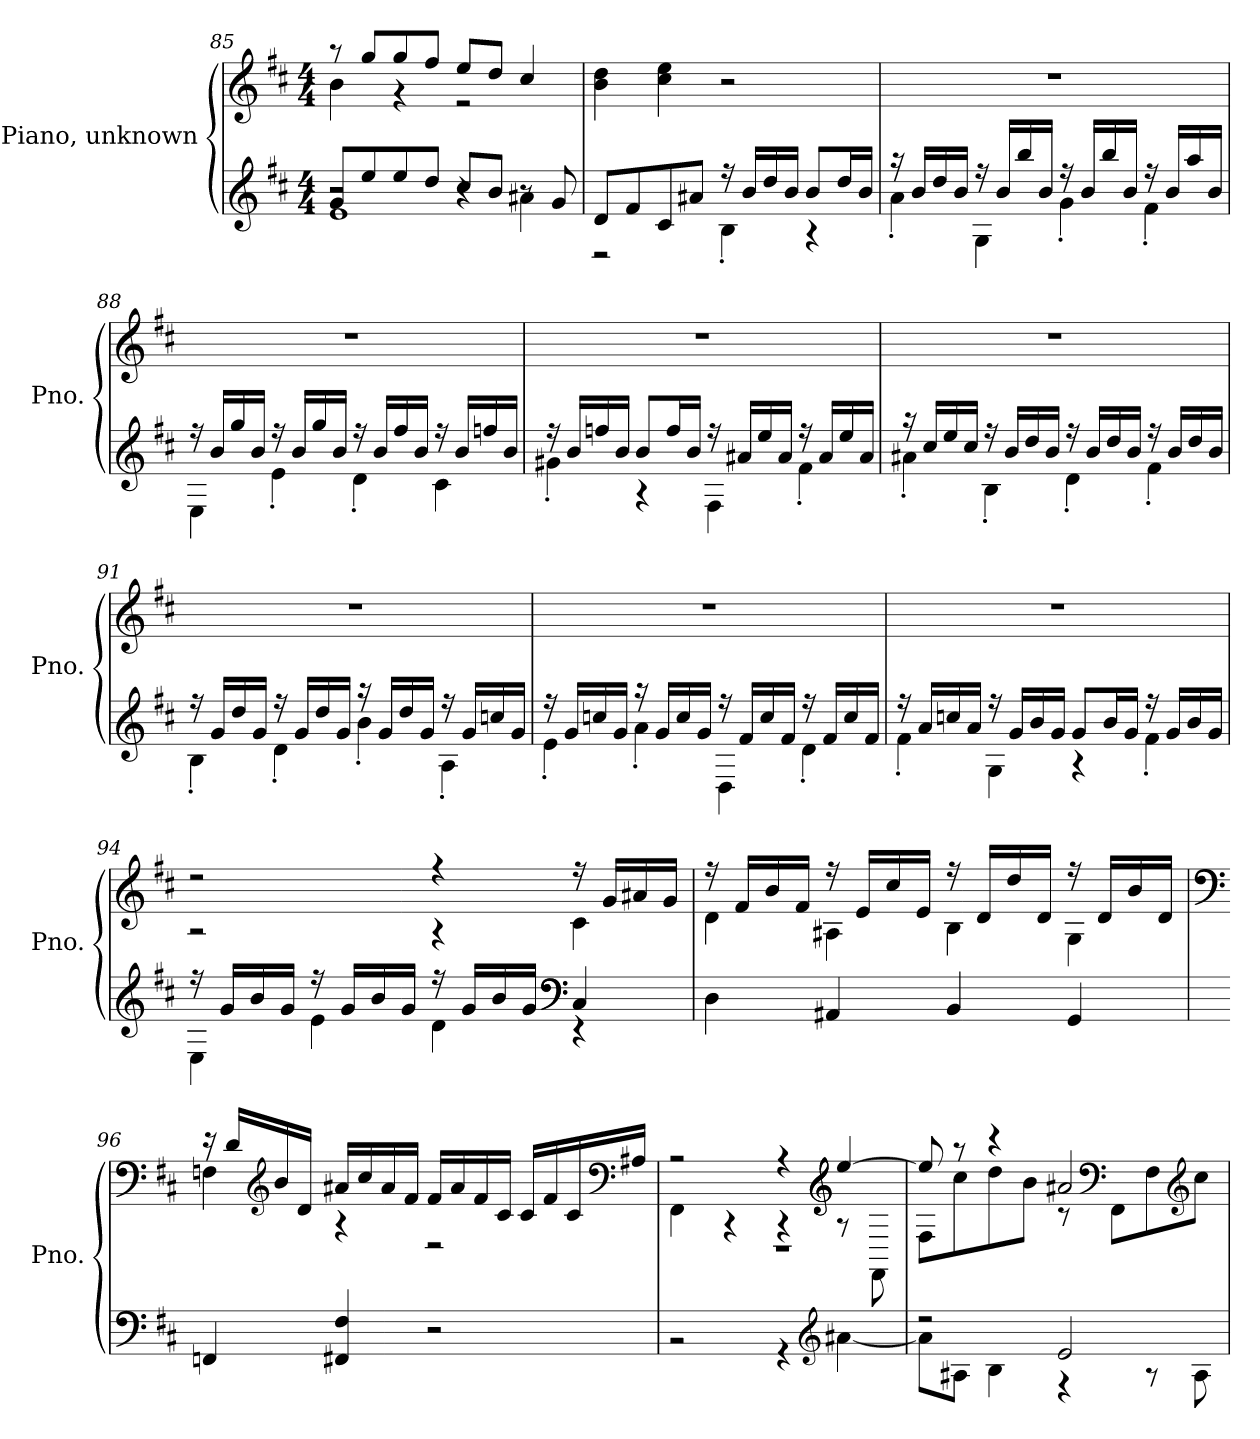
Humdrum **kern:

**kern	**kern
*part1	*part1
*staff2	*staff1
*I"Piano, unknown	*
*I'Pno.	*
*clefG2	*clefG2
*k[f#c#]	*k[f#c#]
*M4/4	*M4/4
=85	=85
*^	*^
*	*^	*	*
8g/L	2r	1e	8r	4b\
8ee/	.	.	8gg/L	.
8ee/	.	.	8gg/	4r
8dd/J	.	.	8ff#/J	.
8cc#/L	4r	.	8ee/L	2r
8b/J	.	.	8dd/J	.
8r	4a#X\	.	4cc#/	.
8g/	.	.	.	.
*	*v	*v	*	*
*	*	*v	*v
=86	=86	=86
8d/L	2r	4b\ 4dd\
8f#/	.	.
8c#/	.	4cc#\ 4ee\
8a#X/J	.	.
16r	4B'\	2r
16b/LL	.	.
16dd/	.	.
16b/JJ	.	.
8b/L	4r	.
16dd/L	.	.
16b/JJ	.	.
!!LO:LB:g=z
=87	=87	=87
16r	4a'\	1r
16b/LL	.	.
16dd/	.	.
16b/JJ	.	.
16r	4G\	.
16b/LL	.	.
16bb/	.	.
16b/JJ	.	.
16r	4g'\	.
16b/LL	.	.
16bb/	.	.
16b/JJ	.	.
16r	4f#'\	.
16b/LL	.	.
16aa/	.	.
16b/JJ	.	.
=88	=88	=88
16r	4E\	1r
16b/LL	.	.
16gg/	.	.
16b/JJ	.	.
16r	4e'\	.
16b/LL	.	.
16gg/	.	.
16b/JJ	.	.
16r	4d'\	.
16b/LL	.	.
16ff#/	.	.
16b/JJ	.	.
16r	4c#\	.
16b/LL	.	.
16ffn/	.	.
16b/JJ	.	.
!!LO:PB:g=z
=89	=89	=89
16r	4g#X'\	1r
16b/LL	.	.
16ffn/	.	.
16b/JJ	.	.
8b/L	4r	.
16ff/L	.	.
16b/JJ	.	.
16r	4F#\	.
16a#X/LL	.	.
16ee/	.	.
16a#/JJ	.	.
16r	4f#'\	.
16a#/LL	.	.
16ee/	.	.
16a#/JJ	.	.
=90	=90	=90
16r	4a#X'\	1r
16cc#/LL	.	.
16ee/	.	.
16cc#/JJ	.	.
16r	4B'\	.
16b/LL	.	.
16dd/	.	.
16b/JJ	.	.
16r	4d'\	.
16b/LL	.	.
16dd/	.	.
16b/JJ	.	.
16r	4f#'\	.
16b/LL	.	.
16dd/	.	.
16b/JJ	.	.
!!LO:LB:g=z
=91	=91	=91
16r	4B'\	1r
16g/LL	.	.
16dd/	.	.
16g/JJ	.	.
16r	4d'\	.
16g/LL	.	.
16dd/	.	.
16g/JJ	.	.
16r	4b'\	.
16g/LL	.	.
16dd/	.	.
16g/JJ	.	.
16r	4A'\	.
16g/LL	.	.
16ccn/	.	.
16g/JJ	.	.
=92	=92	=92
16r	4e'\	1r
16g/LL	.	.
16ccn/	.	.
16g/JJ	.	.
16r	4a'\	.
16g/LL	.	.
16cc/	.	.
16g/JJ	.	.
16r	4D\	.
16f#/LL	.	.
16cc/	.	.
16f#/JJ	.	.
16r	4d'\	.
16f#/LL	.	.
16cc/	.	.
16f#/JJ	.	.
!!LO:LB:g=z
=93	=93	=93
16r	4f#'\	1r
16a/LL	.	.
16ccn/	.	.
16a/JJ	.	.
16r	4G\	.
16g/LL	.	.
16b/	.	.
16g/JJ	.	.
8g/L	4r	.
16b/L	.	.
16g/JJ	.	.
16r	4f#'\	.
16g/LL	.	.
16b/	.	.
16g/JJ	.	.
=94	=94	=94
*	*	*^
16r	4E\	2r	2r
16g/LL	.	.	.
16b/	.	.	.
16g/JJ	.	.	.
16r	4e\	.	.
16g/LL	.	.	.
16b/	.	.	.
16g/JJ	.	.	.
16r	4d\	4r	4r
16g/LL	.	.	.
16b/	.	.	.
16g/JJ	.	.	.
*clefF4	*	*	*
4C#/	4r	16r	4c#\
.	.	16g/LL	.
.	.	16a#X/	.
.	.	16g/JJ	.
*v	*v	*	*
!!LO:LB:g=z	!!
=95	=95	=95
4D\	16r	4d\
.	16f#/LL	.
.	16b/	.
.	16f#/JJ	.
4AA#X/	16r	4A#X\
.	16e/LL	.
.	16cc#/	.
.	16e/JJ	.
4BB/	16r	4B\
.	16d/LL	.
.	16dd/	.
.	16d/JJ	.
4GG/	16r	4G\
.	16d/LL	.
.	16b/	.
.	16d/JJ	.
=96	=96	=96
*	*clefF4	*
4FFn/	16r	4Fn\
.	16d/LL	.
*	*clefG2	*
.	16b/	.
.	16d/JJ	.
4FF#X/ 4F#/	16a#X/LL	4r
.	16cc#/	.
.	16a#/	.
.	16f#/JJ	.
2r	16f#/LL	2r
.	16a#/	.
.	16f#/	.
.	16c#/JJ	.
.	16c#/LL	.
.	16f#/	.
.	16c#/	.
*	*clefF4	*
.	16A#X/JJ	.
!!LO:LB:g=z	!!
=97	=97	=97
*^	*	*
1r	2r	2r	4FF#\
.	.	.	4r
.	4r	4r	4r
*clefG2	*	*clefG2	*
.	[4a#X\	[4ee/	8r
.	.	.	8FF#\
=98	=98	=98	=98
2r	8a#\L]	8ee/]	8F#\L
.	8A#X\J	8r	8cc#\
.	4B\	4r	8dd\
.	.	.	8b\J
2e/	4r	2a#X/	8r
*	*	*clefF4	*
.	.	.	8FF#\L
.	8r	.	8F#\
*	*	*clefG2	*
.	8A#\	.	8cc#\J
*v	*v	*	*
*	*v	*v
=	=
*-	*-
